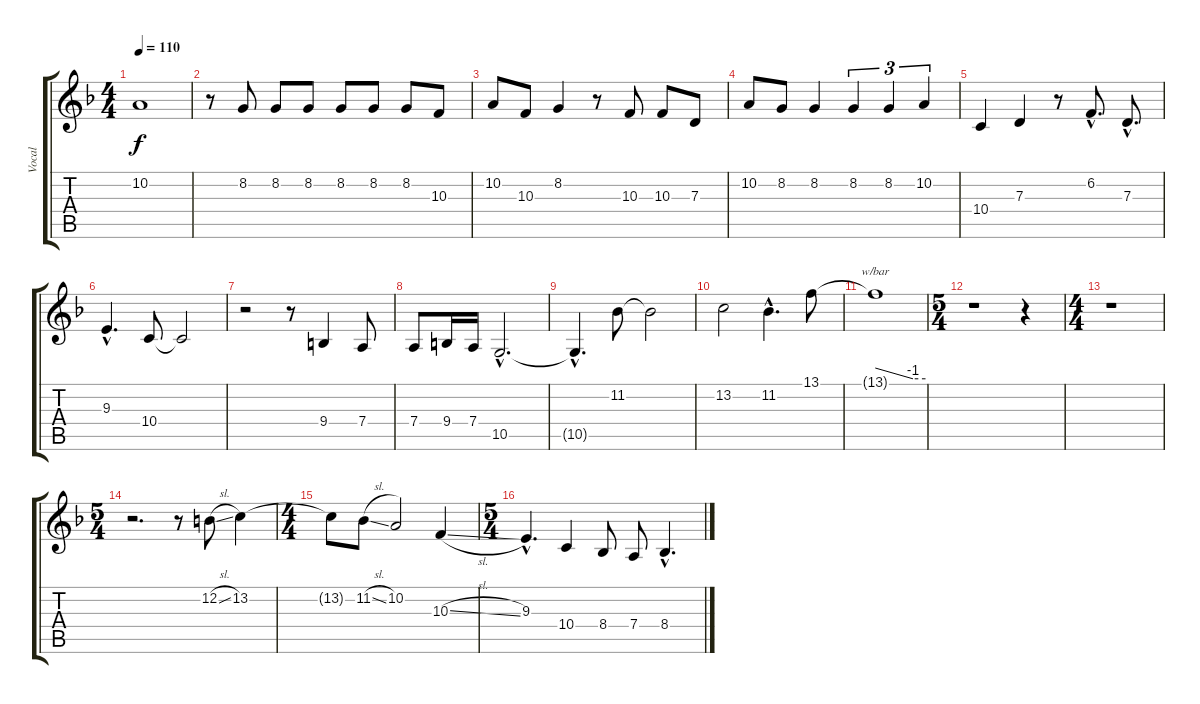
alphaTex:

\track ("Vocal" "Vocal") {instrument lead3calliope}
\staff {score tabs}
\tuning (E4 B3 G3 D3 A2 E2) {hide}
\ts (4 4)
\tempo 110
\clef g2
\ks f
10.2{t}.1{dy f} |
r.8 8.2.8 8.2.8 8.2.8 8.2.8 8.2.8 8.2.8 10.3.8 |
10.2.8 10.3.8 8.2.4 r.8 10.3.8 10.3.8 7.3.8 |
10.2.8 8.2.8 8.2.4 8.2.4{tu (3 2)} 8.2.4{tu (3 2)} 10.2.4{tu (3 2)} |
10.4.4 7.3.4 r.8 6.2{hac}.8{d} 7.3{hac}.8{d} |
9.3{hac}.4{d} 10.4.8 10.4{t}.2 |
r.2 r.8 9.4.4 7.4.8 |
7.4.8 9.4.16 7.4.16 10.5{hac}.2{d} |
10.5{hac t}.4{d} 11.2.8 11.2{t}.2 |
13.2.2 11.2{hac}.4{d} 13.1.8 |
13.1{t}.1{tbe (custom default 0 0 45 -4 60 -4)} |
\ts (5 4)
r.1 r.4 |
\ts (4 4)
r.1 |
\ts (5 4)
r.2{d} r.8 12.2{sl}.8 13.2.4 |
\ts (4 4)
13.2{t}.8 11.2{sl}.8 10.2.2 10.3{sl}.4 |
\ts (5 4)
9.3{hac}.4{d} 10.4.4 8.4.8 7.4.8 8.4{hac}.4{d}
